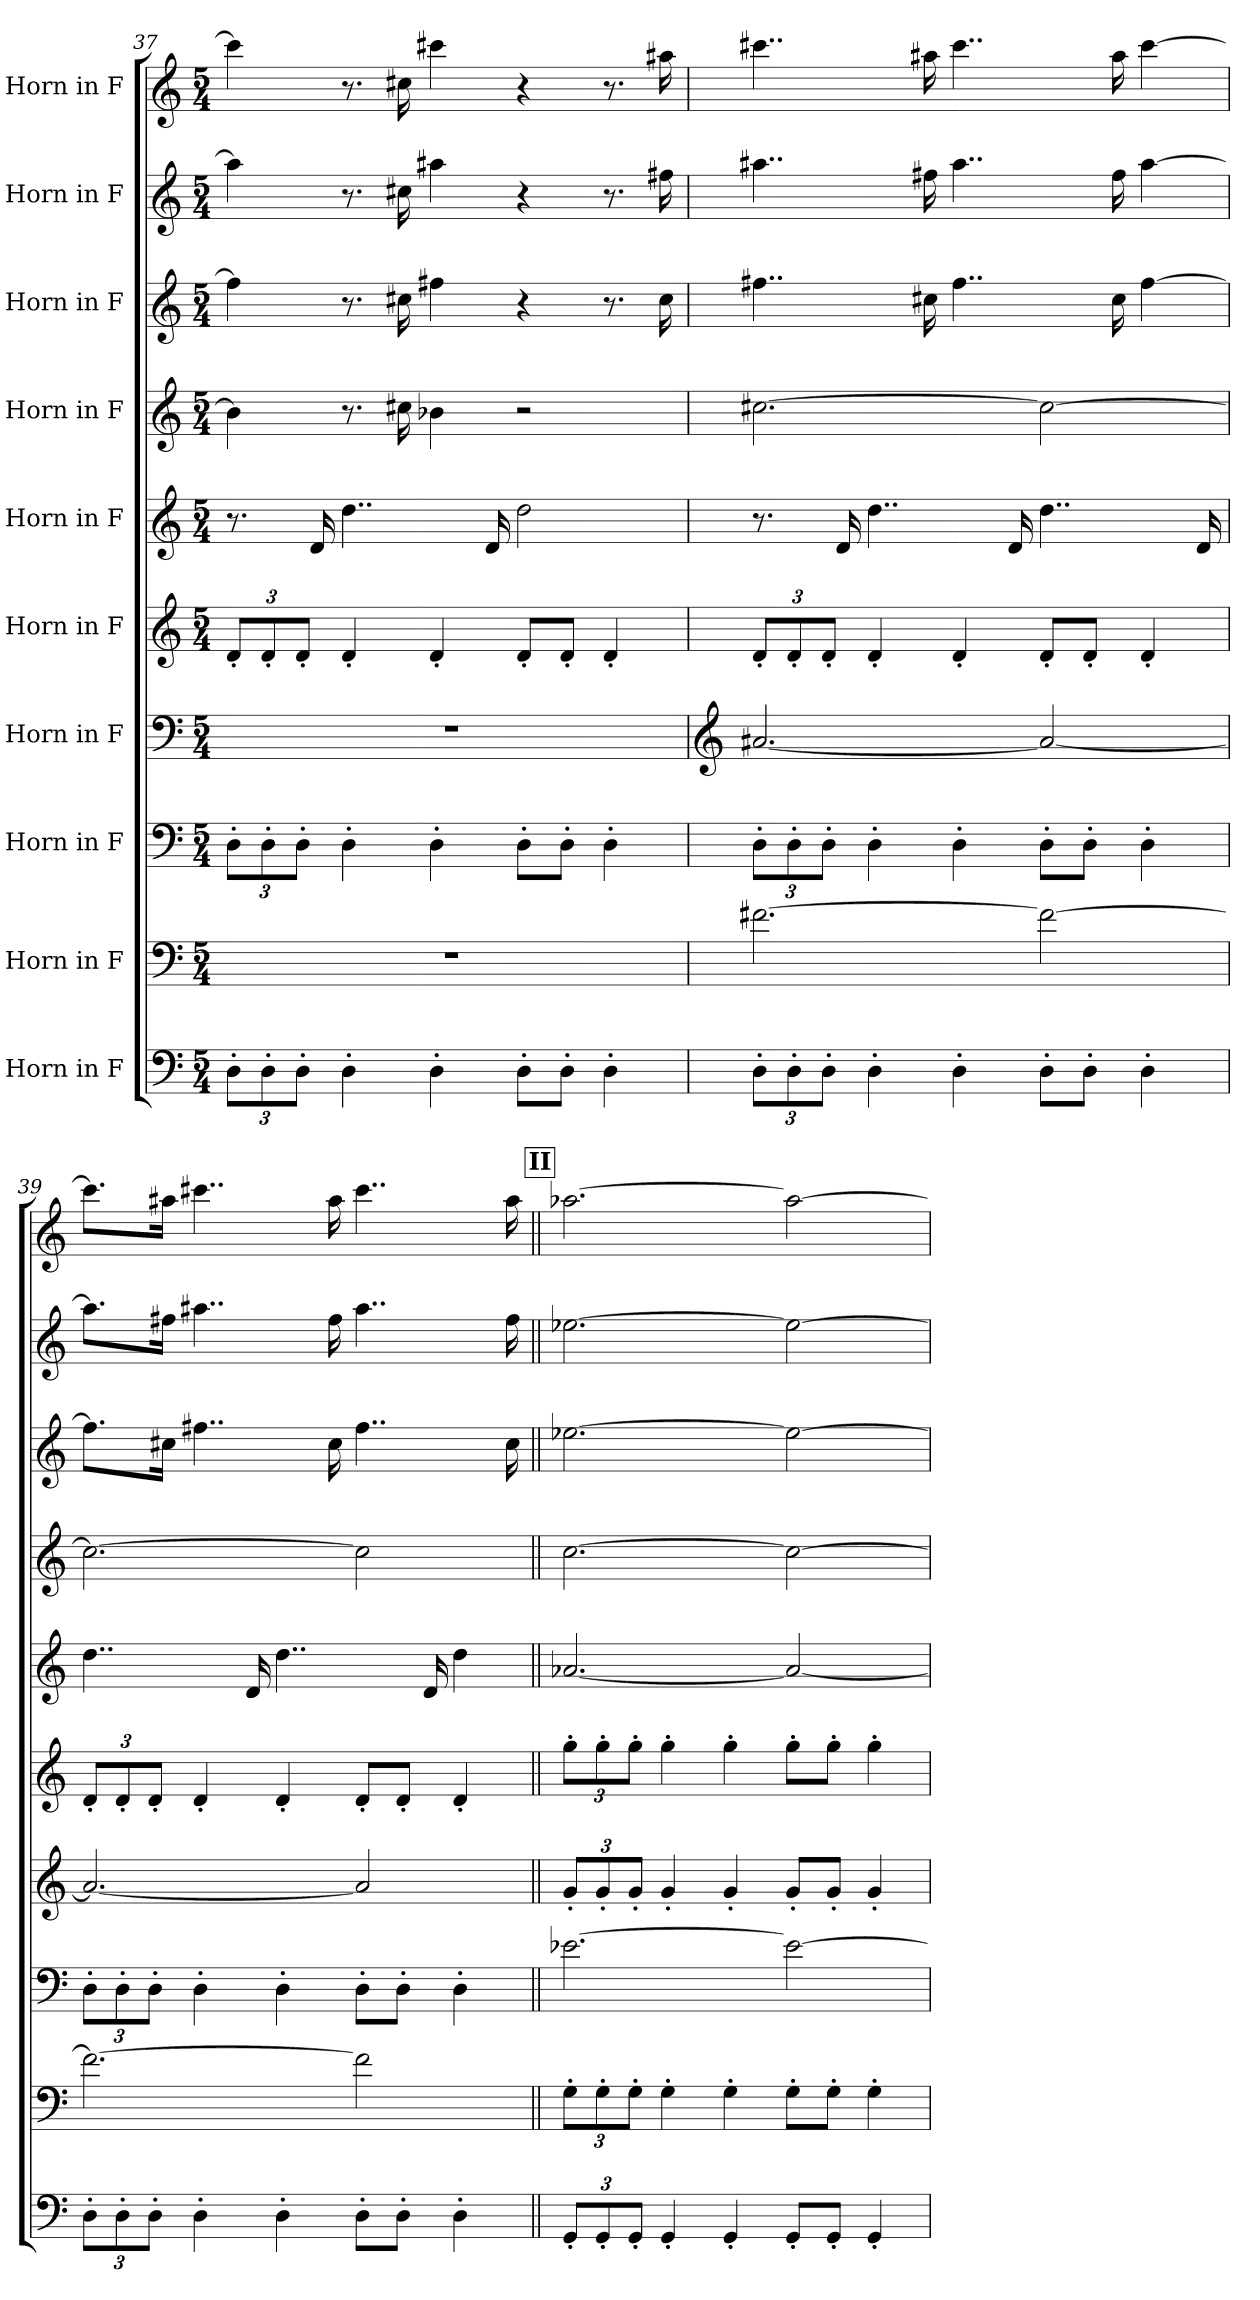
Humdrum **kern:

**kern	**kern	**kern	**kern	**kern	**kern	**kern	**kern	**kern	**kern
*part10	*part9	*part8	*part7	*part6	*part5	*part4	*part3	*part2	*part1
*staff10	*staff9	*staff8	*staff7	*staff6	*staff5	*staff4	*staff3	*staff2	*staff1
*I"Horn in F	*I"Horn in F	*I"Horn in F	*I"Horn in F	*I"Horn in F	*I"Horn in F	*I"Horn in F	*I"Horn in F	*I"Horn in F	*I"Horn in F
*clefF4	*clefF4	*clefF4	*clefF4	*clefG2	*clefG2	*clefG2	*clefG2	*clefG2	*clefG2
*ITrd4c7	*ITrd4c7	*ITrd4c7	*ITrd4c7	*ITrd4c7	*ITrd4c7	*ITrd4c7	*ITrd4c7	*ITrd4c7	*ITrd4c7
*k[b-]	*k[b-]	*k[b-]	*k[b-]	*k[b-]	*k[b-]	*k[b-]	*k[b-]	*k[b-]	*k[b-]
*M5/4	*M5/4	*M5/4	*M5/4	*M5/4	*M5/4	*M5/4	*M5/4	*M5/4	*M5/4
*Xbrackettup	*	*Xbrackettup	*	*Xbrackettup	*	*	*	*	*
=37	=37	=37	=37	=37	=37	=37	=37	=37	=37
12GG'\L	4%5r	12GG'\L	4%5r	12G'/L	8.r	4e-\]	4b\]	4dd#\]	4ff#\]
12GG'\	.	12GG'\	.	12G'/	.	.	.	.	.
12GG'\J	.	12GG'\J	.	12G'/J	.	.	.	.	.
.	.	.	.	.	16G/	.	.	.	.
4GG'\	.	4GG'\	.	4G'/	4..g\	8.r	8.r	8.r	8.r
.	.	.	.	.	.	16f#X\	16f#X\	16f#X\	16f#X\
4GG'\	.	4GG'\	.	4G'/	.	4e-X\	4bn\	4dd#X\	4ff#X\
.	.	.	.	.	16G/	.	.	.	.
8GG'\L	.	8GG'\L	.	8G'/L	2g\	2r	4r	4r	4r
8GG'\J	.	8GG'\J	.	8G'/J	.	.	.	.	.
4GG'\	.	4GG'\	.	4G'/	.	.	8.r	8.r	8.r
.	.	.	.	.	.	.	16f#\	16bn\	16dd#X\
=38	=38	=38	=38	=38	=38	=38	=38	=38	=38
*	*	*	*clefG2	*	*	*	*	*	*
12GG'\L	[2.Bn\	12GG'\L	[2.d#X/	12G'/L	8.r	[2.f#X\	4..bn\	4..dd#X\	4..ff#X\
12GG'\	.	12GG'\	.	12G'/	.	.	.	.	.
12GG'\J	.	12GG'\J	.	12G'/J	.	.	.	.	.
.	.	.	.	.	16G/	.	.	.	.
4GG'\	.	4GG'\	.	4G'/	4..g\	.	.	.	.
.	.	.	.	.	.	.	16f#X\	16bn\	16dd#X\
4GG'\	.	4GG'\	.	4G'/	.	.	4..b\	4..dd#\	4..ff#\
.	.	.	.	.	16G/	.	.	.	.
8GG'\L	2B\_	8GG'\L	2d#/_	8G'/L	4..g\	2f#\_	.	.	.
8GG'\J	.	8GG'\J	.	8G'/J	.	.	.	.	.
.	.	.	.	.	.	.	16f#\	16b\	16dd#\
4GG'\	.	4GG'\	.	4G'/	.	.	[4b\	[4dd#\	[4ff#\
.	.	.	.	.	16G/	.	.	.	.
=39	=39	=39	=39	=39	=39	=39	=39	=39	=39
12GG'\L	2.B\_	12GG'\L	2.d#/_	12G'/L	4..g\	2.f#\_	8.b\L]	8.dd#\L]	8.ff#\L]
12GG'\	.	12GG'\	.	12G'/	.	.	.	.	.
12GG'\J	.	12GG'\J	.	12G'/J	.	.	.	.	.
.	.	.	.	.	.	.	16f#X\Jk	16bn\Jk	16dd#X\Jk
4GG'\	.	4GG'\	.	4G'/	.	.	4..bn\	4..dd#X\	4..ff#X\
.	.	.	.	.	16G/	.	.	.	.
4GG'\	.	4GG'\	.	4G'/	4..g\	.	.	.	.
.	.	.	.	.	.	.	16f#\	16b\	16dd#\
8GG'\L	2B\]	8GG'\L	2d#/]	8G'/L	.	2f#\]	4..b\	4..dd#\	4..ff#\
8GG'\J	.	8GG'\J	.	8G'/J	.	.	.	.	.
.	.	.	.	.	16G/	.	.	.	.
4GG'\	.	4GG'\	.	4G'/	4g\	.	.	.	.
.	.	.	.	.	.	.	16f#\	16b\	16dd#\
!!LO:REH:place=s1:a:B:fs=14:t=II
=40||	=40||	=40||	=40||	=40||	=40||	=40||	=40||	=40||	=40||
*	*Xbrackettup	*	*Xbrackettup	*	*	*	*	*	*
12CC'/L	12C'\L	[2.A-X\	12c'/L	12cc'\L	[2.d-X/	[2.f\	[2.a-X\	[2.a-X\	[2.dd-X\
12CC'/	12C'\	.	12c'/	12cc'\	.	.	.	.	.
12CC'/J	12C'\J	.	12c'/J	12cc'\J	.	.	.	.	.
4CC'/	4C'\	.	4c'/	4cc'\	.	.	.	.	.
4CC'/	4C'\	.	4c'/	4cc'\	.	.	.	.	.
8CC'/L	8C'\L	2A-\_	8c'/L	8cc'\L	2d-/_	2f\_	2a-\_	2a-\_	2dd-\_
8CC'/J	8C'\J	.	8c'/J	8cc'\J	.	.	.	.	.
4CC'/	4C'\	.	4c'/	4cc'\	.	.	.	.	.
=	=	=	=	=	=	=	=	=	=
*-	*-	*-	*-	*-	*-	*-	*-	*-	*-
